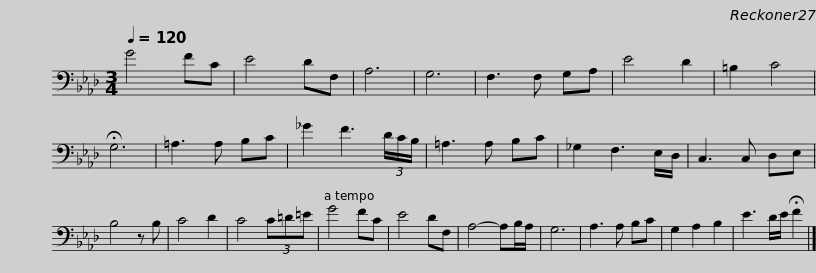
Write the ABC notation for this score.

X:1
L:1/8
Q:1/4=120
M:3/4
I:linebreak $
K:Ab
V:1 bass
V:1
 G4 FC | E4 DF, | A,6 | G,6 | F,3 F, G,A, | %5
 E4 D2 | =B,2 C4 |$ !fermata!G,6 | =A,3 A, B,C | _G2 F3 (3D/C/B,/ | %10
 =A,3 A, B,C | _G,2 F,3 E,/D,/ | C,3 C, D,E, |$ B,4 z B, | C4 D2 | %15
 C4 (3C=D=E | G4 FC | E4 DF, | A,4- A,B,/A,/ | G,6 |$ %20
 A,3 A, B,C | G,2 A,2 B,2 | E3 D/E/ !fermata!F2 |] %23
